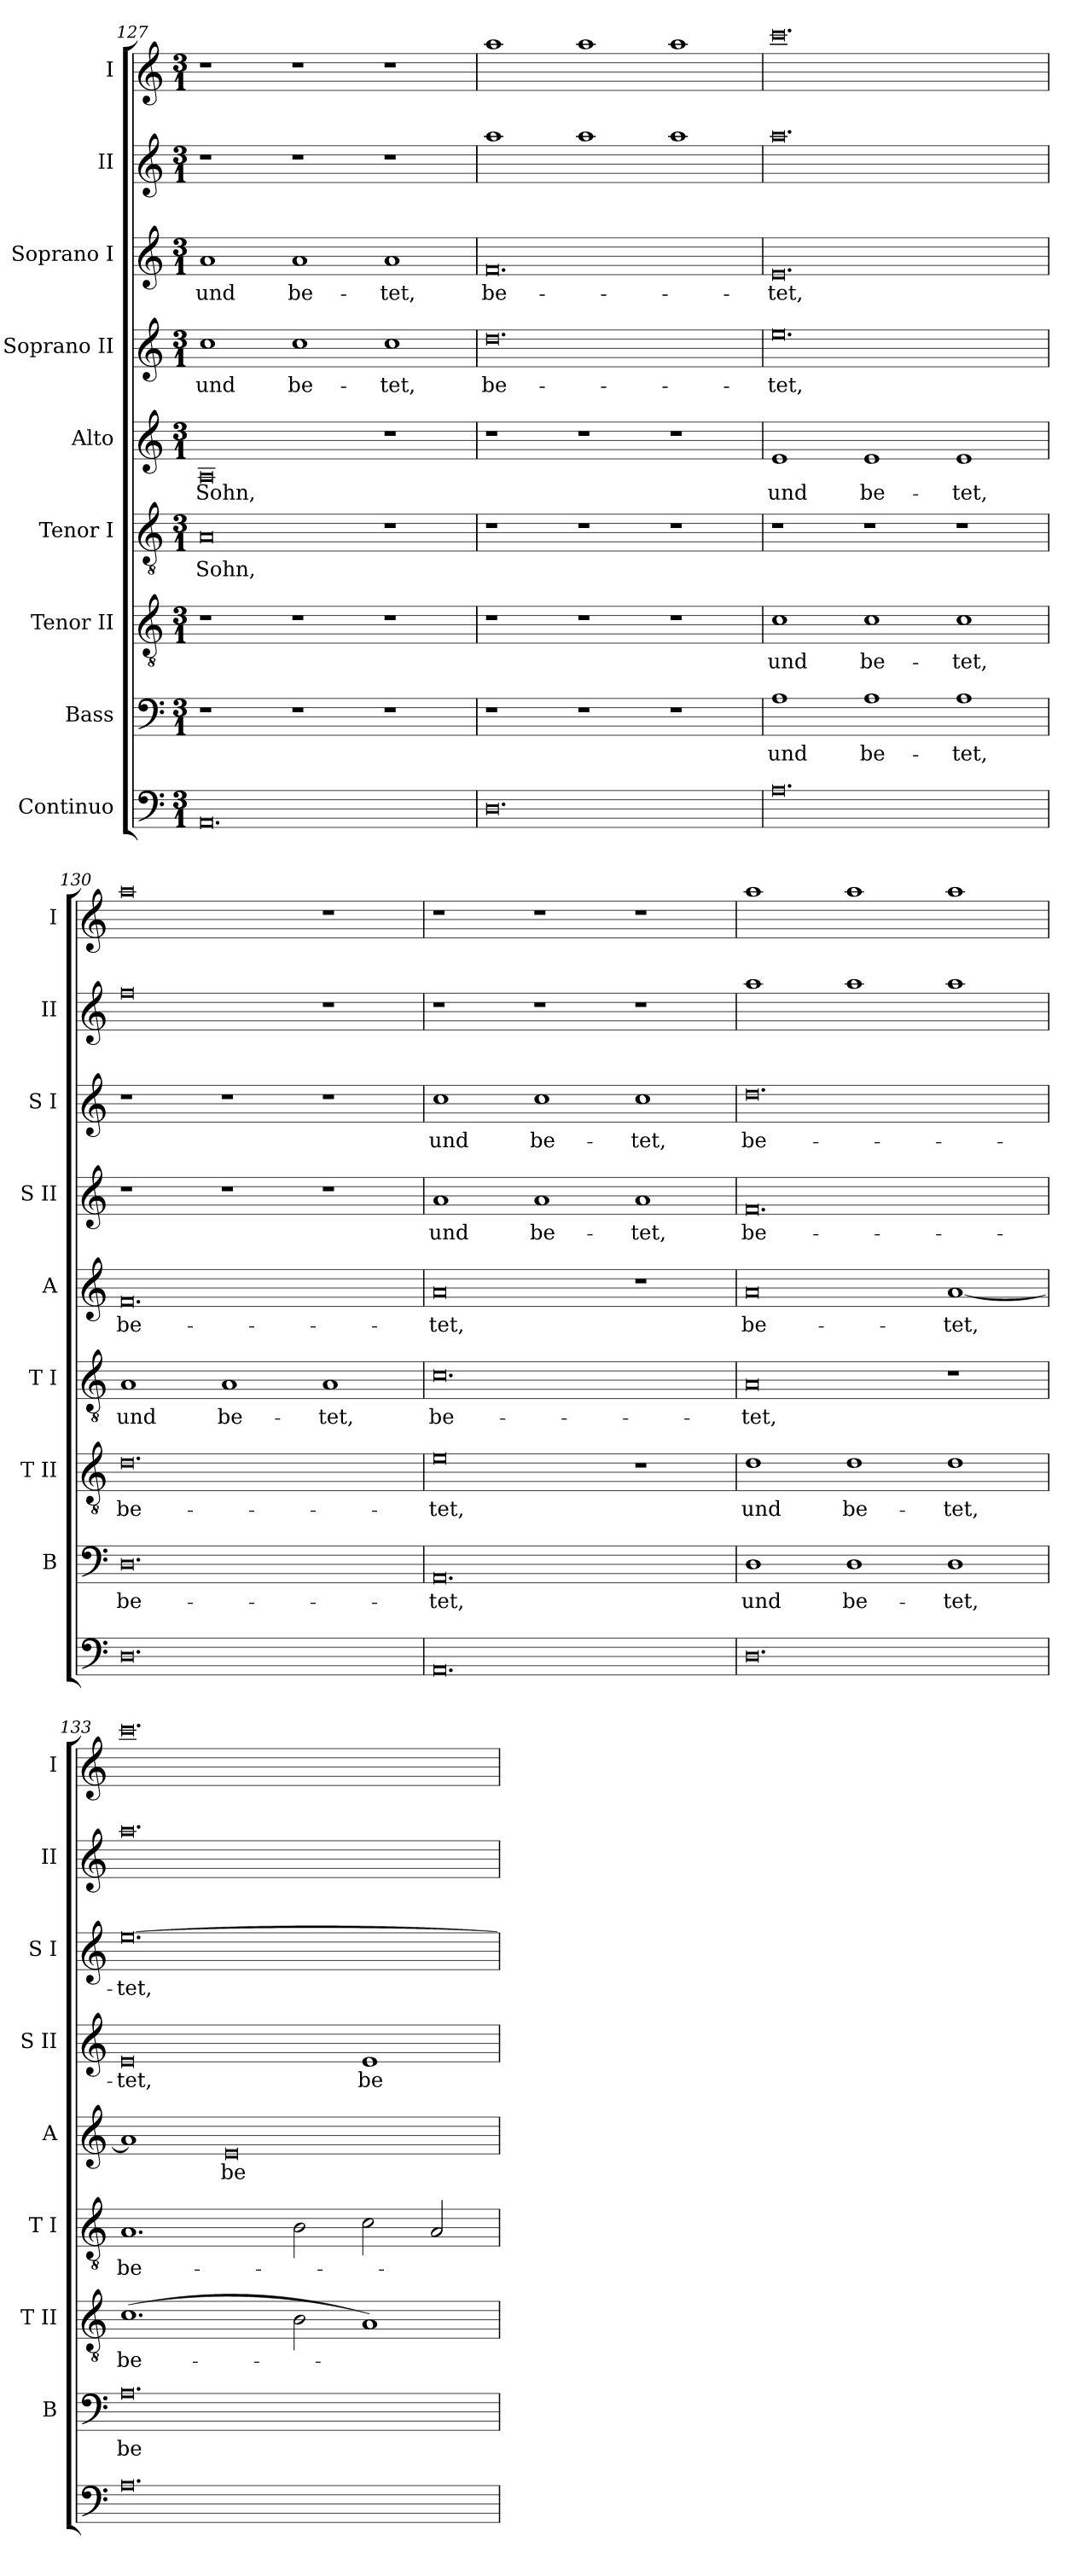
**kern	**kern	**text	**kern	**text	**kern	**text	**kern	**text	**kern	**text	**kern	**text	**kern	**kern
*part9	*part8	*part8	*part7	*part7	*part6	*part6	*part5	*part5	*part4	*part4	*part3	*part3	*part2	*part1
*staff9	*staff8	*staff8	*staff7	*staff7	*staff6	*staff6	*staff5	*staff5	*staff4	*staff4	*staff3	*staff3	*staff2	*staff1
*I"Continuo	*I"Bass	*	*I"Tenor II	*	*I"Tenor I	*	*I"Alto	*	*I"Soprano II	*	*I"Soprano I	*	*I"II	*I"I
*	*I'B	*	*I'T II	*	*I'T I	*	*I'A	*	*I'S II	*	*I'S I	*	*I'II	*I'I
!!LO:LB:g=z
*clefF4	*clefF4	*	*clefGv2	*	*clefGv2	*	*clefG2	*	*clefG2	*	*clefG2	*	*clefG2	*clefG2
*k[]	*k[]	*	*k[]	*	*k[]	*	*k[]	*	*k[]	*	*k[]	*	*k[]	*k[]
*C:	*C:	*	*C:	*	*C:	*	*C:	*	*C:	*	*C:	*	*C:	*C:
*M3/1	*M3/1	*	*M3/1	*	*M3/1	*	*M3/1	*	*M3/1	*	*M3/1	*	*M3/1	*M3/1
=127	=127	=127	=127	=127	=127	=127	=127	=127	=127	=127	=127	=127	=127	=127
!	!	!	!	!	!	!LO:LY:b	!	!LO:LY:b	!	!LO:LY:b	!	!LO:LY:b	!	!
0.AA	1r	.	1r	.	0A	Sohn,	0A	Sohn,	1cc	und	1a	und	1r	1r
!	!	!	!	!	!	!	!	!	!	!LO:LY:b	!	!LO:LY:b	!	!
.	1r	.	1r	.	.	.	.	.	1cc	be-	1a	be-	1r	1r
!	!	!	!	!	!	!	!	!	!	!LO:LY:b	!	!LO:LY:b	!	!
.	1r	.	1r	.	1r	.	1r	.	1cc	-tet,	1a	-tet,	1r	1r
=128	=128	=128	=128	=128	=128	=128	=128	=128	=128	=128	=128	=128	=128	=128
!	!	!	!	!	!	!	!	!	!	!LO:LY:b	!	!LO:LY:b	!	!
0.D	1r	.	1r	.	1r	.	1r	.	0.dd	be-	0.f	be-	1aa	1aa
.	1r	.	1r	.	1r	.	1r	.	.	.	.	.	1aa	1aa
.	1r	.	1r	.	1r	.	1r	.	.	.	.	.	1aa	1aa
=129	=129	=129	=129	=129	=129	=129	=129	=129	=129	=129	=129	=129	=129	=129
!	!	!LO:LY:b	!	!LO:LY:b	!	!	!	!LO:LY:b	!	!LO:LY:b	!	!LO:LY:b	!	!
0.A	1A	und	1c	und	1r	.	1e	und	0.ee	-tet,	0.e	-tet,	0.aa	0.ccc
!	!	!LO:LY:b	!	!LO:LY:b	!	!	!	!LO:LY:b	!	!	!	!	!	!
.	1A	be-	1c	be-	1r	.	1e	be-	.	.	.	.	.	.
!	!	!LO:LY:b	!	!LO:LY:b	!	!	!	!LO:LY:b	!	!	!	!	!	!
.	1A	-tet,	1c	-tet,	1r	.	1e	-tet,	.	.	.	.	.	.
=130	=130	=130	=130	=130	=130	=130	=130	=130	=130	=130	=130	=130	=130	=130
!	!	!LO:LY:b	!	!LO:LY:b	!	!LO:LY:b	!	!LO:LY:b	!	!	!	!	!	!
0.D	0.D	be-	0.d	be-	1A	und	0.f	be-	1r	.	1r	.	0ff	0aa
!	!	!	!	!	!	!LO:LY:b	!	!	!	!	!	!	!	!
.	.	.	.	.	1A	be-	.	.	1r	.	1r	.	.	.
!	!	!	!	!	!	!LO:LY:b	!	!	!	!	!	!	!	!
.	.	.	.	.	1A	-tet,	.	.	1r	.	1r	.	1r	1r
=131	=131	=131	=131	=131	=131	=131	=131	=131	=131	=131	=131	=131	=131	=131
!	!	!LO:LY:b	!	!LO:LY:b	!	!LO:LY:b	!	!LO:LY:b	!	!LO:LY:b	!	!LO:LY:b	!	!
0.AA	0.AA	-tet,	0e	-tet,	0.c	be-	0a	-tet,	1a	und	1cc	und	1r	1r
!	!	!	!	!	!	!	!	!	!	!LO:LY:b	!	!LO:LY:b	!	!
.	.	.	.	.	.	.	.	.	1a	be-	1cc	be-	1r	1r
!	!	!	!	!	!	!	!	!	!	!LO:LY:b	!	!LO:LY:b	!	!
.	.	.	1r	.	.	.	1r	.	1a	-tet,	1cc	-tet,	1r	1r
=132	=132	=132	=132	=132	=132	=132	=132	=132	=132	=132	=132	=132	=132	=132
!	!	!LO:LY:b	!	!LO:LY:b	!	!LO:LY:b	!	!LO:LY:b	!	!LO:LY:b	!	!LO:LY:b	!	!
0.D	1D	und	1d	und	0A	-tet,	0a	be-	0.f	be-	0.dd	be-	1aa	1aa
!	!	!LO:LY:b	!	!LO:LY:b	!	!	!	!	!	!	!	!	!	!
.	1D	be-	1d	be-	.	.	.	.	.	.	.	.	1aa	1aa
!	!	!LO:LY:b	!	!LO:LY:b	!	!	!	!LO:LY:b	!	!	!	!	!	!
.	1D	-tet,	1d	-tet,	1r	.	[1a	-tet,	.	.	.	.	1aa	1aa
=133	=133	=133	=133	=133	=133	=133	=133	=133	=133	=133	=133	=133	=133	=133
!	!	!LO:LY:b	!	!LO:LY:b	!	!LO:LY:b	!	!	!	!LO:LY:b	!	!LO:LY:b	!	!
0.A	0.A	be-	(>1.c	be-	1.A	be-	1a]	.	0e	-tet,	[0.ee	-tet,	0.aa	0.ccc
!	!	!	!	!	!	!	!	!LO:LY:b	!	!	!	!	!	!
.	.	.	.	.	.	.	0e	be-	.	.	.	.	.	.
.	.	.	2B	.	2B	.	.	.	.	.	.	.	.	.
!	!	!	!	!	!	!	!	!	!	!LO:LY:b	!	!	!	!
.	.	.	1A)	.	2c	.	.	.	1e	be-	.	.	.	.
.	.	.	.	.	2A	.	.	.	.	.	.	.	.	.
=	=	=	=	=	=	=	=	=	=	=	=	=	=	=
*-	*-	*-	*-	*-	*-	*-	*-	*-	*-	*-	*-	*-	*-	*-
